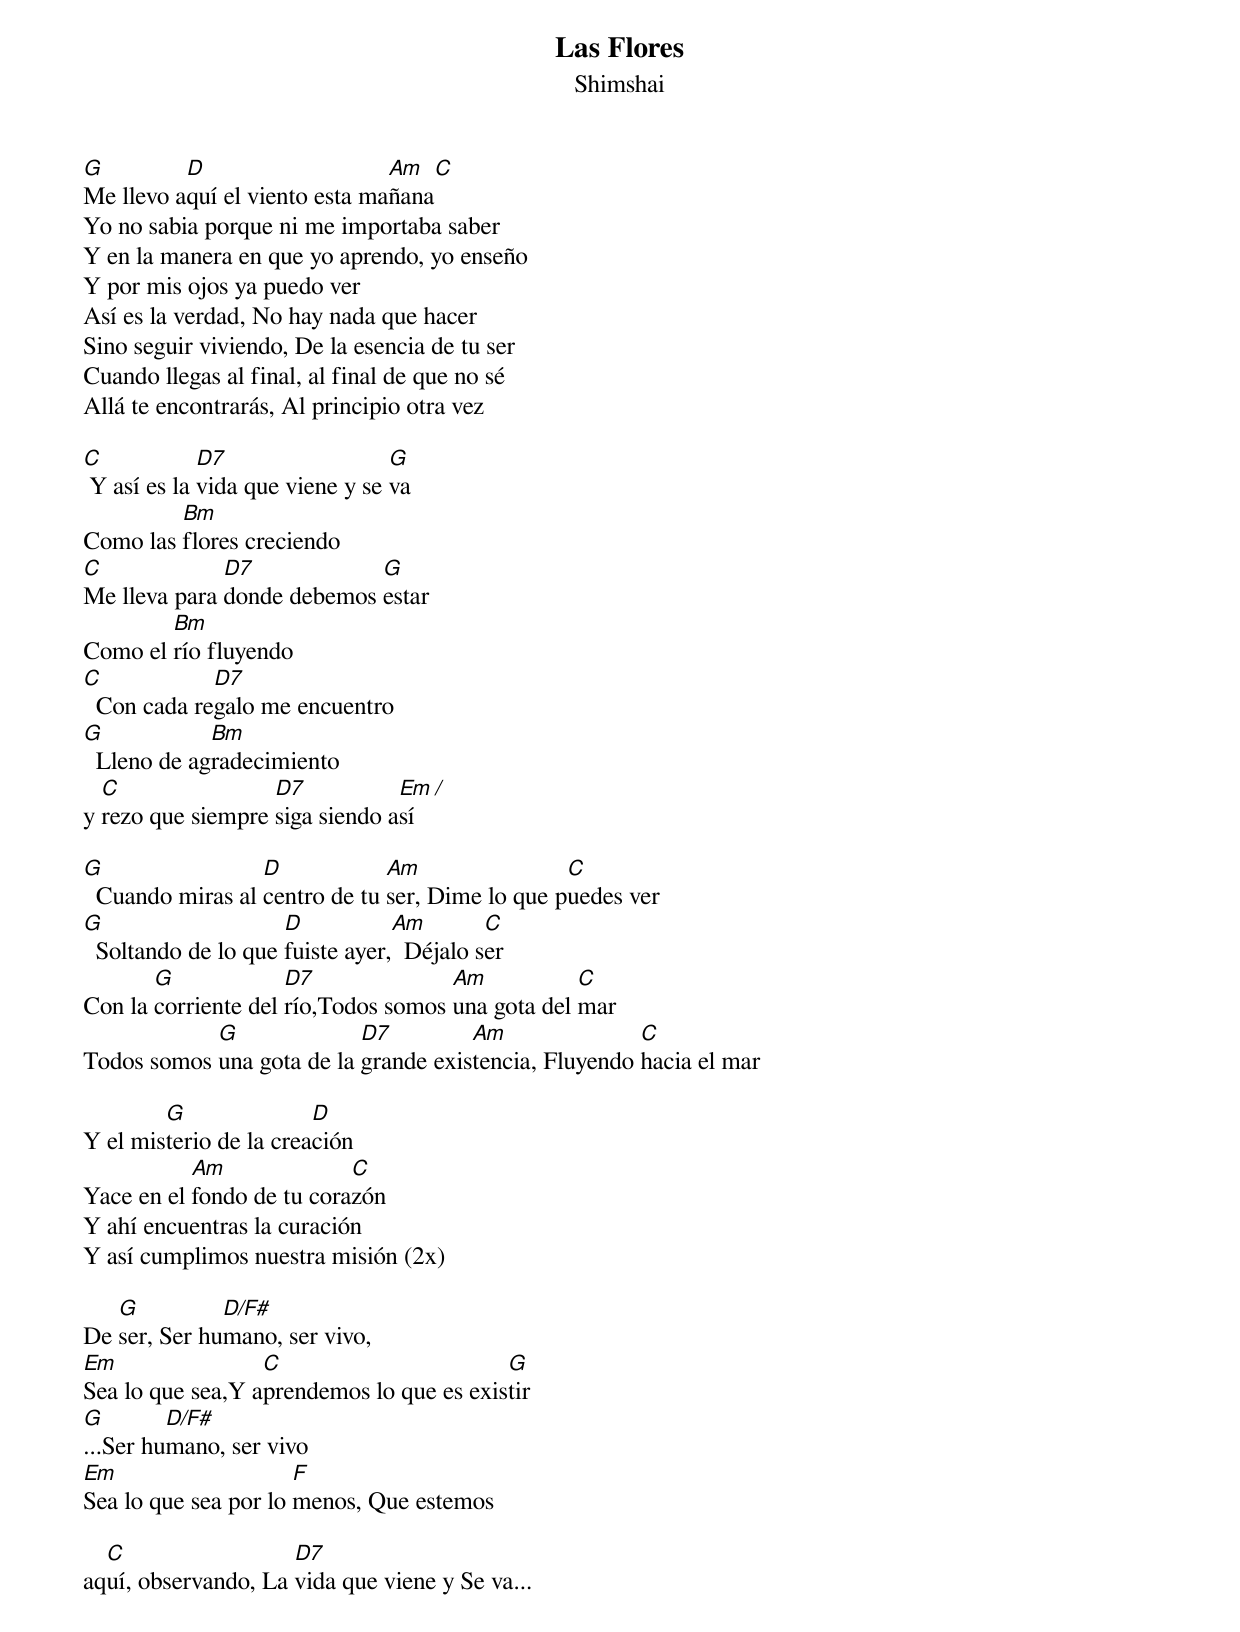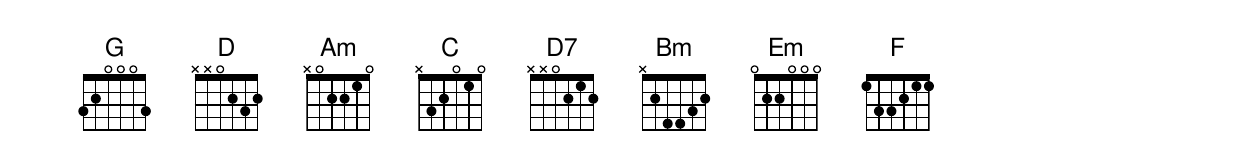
Las Flores
Shimshai

G         D                    Am   C
Me llevo aquí el viento esta mañana
Yo no sabia porque ni me importaba saber
Y en la manera en que yo aprendo, yo enseño
Y por mis ojos ya puedo ver
Así es la verdad, No hay nada que hacer
Sino seguir viviendo, De la esencia de tu ser
Cuando llegas al final, al final de que no sé
Allá te encontrarás, Al principio otra vez

C            D7                  G
 Y así es la vida que viene y se va
         Bm
Como las flores creciendo
C             D7            G
Me lleva para donde debemos estar
        Bm
Como el río fluyendo
C            D7
  Con cada regalo me encuentro
G            Bm
  Lleno de agradecimiento
  C                D7           Em  /
y rezo que siempre siga siendo así

G                 D            Am                C
  Cuando miras al centro de tu ser, Dime lo que puedes ver
G                    D           Am        C
  Soltando de lo que fuiste ayer,  Déjalo ser
       G             D7              Am           C
Con la corriente del río,Todos somos una gota del mar
            G              D7         Am               C
Todos somos una gota de la grande existencia, Fluyendo hacia el mar

        G               D
Y el misterio de la creación
           Am              C
Yace en el fondo de tu corazón
Y ahí encuentras la curación
Y así cumplimos nuestra misión (2x)

   G          D/F#
De ser, Ser humano, ser vivo,
Em                C                       G
Sea lo que sea,Y aprendemos lo que es existir
G        D/F#
...Ser humano, ser vivo
Em                    F
Sea lo que sea por lo menos, Que estemos

  C                  D7
aquí, observando, La vida que viene y Se va...
